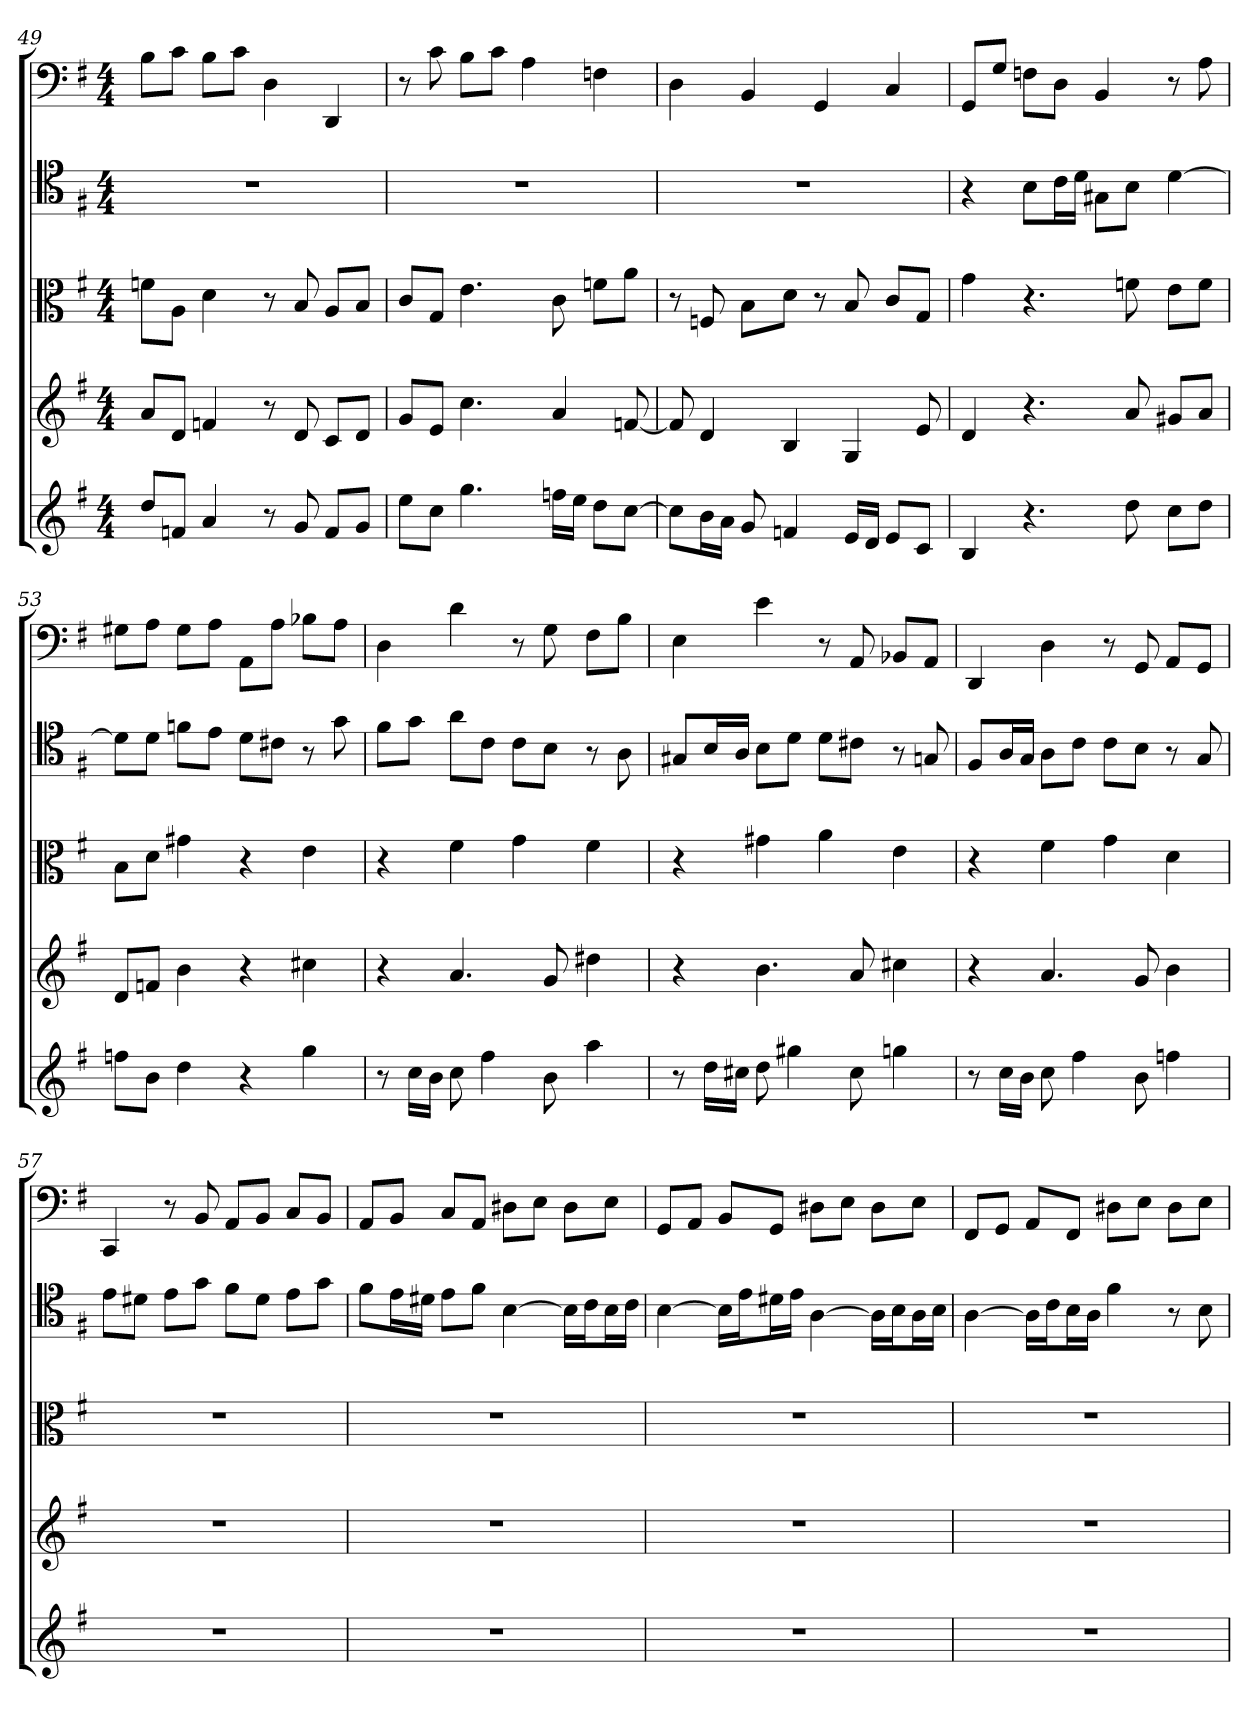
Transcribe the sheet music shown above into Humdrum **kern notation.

**kern	**kern	**kern	**kern	**kern
*part5	*part4	*part3	*part2	*part1
*staff5	*staff4	*staff3	*staff2	*staff1
*	*	*clefC3	*clefC4	*clefF4
*k[f#]	*k[f#]	*k[f#]	*k[f#]	*k[f#]
*e:	*e:	*e:	*e:	*e:
*M4/4	*M4/4	*M4/4	*M4/4	*M4/4
=49	=49	=49	=49	=49
8ddL	8aL	8fn\L	1r	8B\L
8fnJ	8dJ	8A\J	.	8c\J
4a	4fn	4d	.	8B\L
.	.	.	.	8c\J
8r	8r	8r	.	4D
8g	8d	8B	.	.
8fL	8cL	8A/L	.	4DD
8gJ	8dJ	8B/J	.	.
=50	=50	=50	=50	=50
8eeL	8gL	8c/L	1r	8r
8ccJ	8eJ	8G/J	.	8c
4.gg	4.cc	4.e	.	8B\L
.	.	.	.	8c\J
.	.	.	.	4A
16ffnLL	4a	8c	.	.
16eeJJ	.	.	.	.
8ddL	.	8fn\L	.	4Fn
[8ccJ	[8fn	8a\J	.	.
=51	=51	=51	=51	=51
8ccL]	8f]	8r	1r	4D
16bL	4d	8Fn	.	.
16aJJ	.	.	.	.
8g	.	8B\L	.	4BB
4fn	4B	8d\J	.	.
.	.	8r	.	4GG
16eLL	4G	8B	.	.
16dJJ	.	.	.	.
8eL	.	8c/L	.	4C
8cJ	8e	8G/J	.	.
=52	=52	=52	=52	=52
4B	4d	4g	4r	8GG/L
.	.	.	.	8G/J
4.r	4.r	4.r	8B\L	8Fn\L
.	.	.	16c\L	8D\J
.	.	.	16d\JJ	.
.	.	.	8G#X\L	4BB
8dd	8a	8fn	8B\J	.
8ccL	8g#XL	8e\L	[4d	8r
8ddJ	8aJ	8f\J	.	8A
=53	=53	=53	=53	=53
8ffnL	8dL	8B\L	8d\L]	8G#X\L
8bJ	8fnJ	8d\J	8d\J	8A\J
4dd	4b	4g#X	8fn\L	8G#\L
.	.	.	8e\J	8A\J
4r	4r	4r	8d\L	8AA\L
.	.	.	8c#X\J	8A\J
4gg	4cc#X	4e	8r	8B-X\L
.	.	.	8g	8A\J
=54	=54	=54	=54	=54
8r	4r	4r	8f#\L	4D
16ccLL	.	.	8g\J	.
16bJJ	.	.	.	.
8cc	4.a	4f#	8a\L	4d
4ff#	.	.	8c\J	.
.	.	4g	8c\L	8r
8b	8g	.	8B\J	8G
4aa	4dd#X	4f#	8r	8F#\L
.	.	.	8A	8B\J
=55	=55	=55	=55	=55
8r	4r	4r	8G#X/L	4E
16ddLL	.	.	16B/L	.
16cc#XJJ	.	.	16A/JJ	.
8dd	4.b	4g#X	8B\L	4e
4gg#X	.	.	8d\J	.
.	.	4a	8d\L	8r
8cc#	8a	.	8c#X\J	8AA
4ggn	4cc#X	4e	8r	8BB-X/L
.	.	.	8Gn	8AA/J
=56	=56	=56	=56	=56
8r	4r	4r	8F#/L	4DD
16ccLL	.	.	16A/L	.
16bJJ	.	.	16G/JJ	.
8cc	4.a	4f#	8A\L	4D
4ff#	.	.	8c\J	.
.	.	4g	8c\L	8r
8b	8g	.	8B\J	8GG
4ffn	4b	4d	8r	8AA/L
.	.	.	8G	8GG/J
=57	=57	=57	=57	=57
1r	1r	1r	8e\L	4CC
.	.	.	8d#X\J	.
.	.	.	8e\L	8r
.	.	.	8g\J	8BB
.	.	.	8f#\L	8AA/L
.	.	.	8d#\J	8BB/J
.	.	.	8e\L	8C/L
.	.	.	8g\J	8BB/J
=58	=58	=58	=58	=58
1r	1r	1r	8f#\L	8AA/L
.	.	.	16e\L	8BB/J
.	.	.	16d#X\JJ	.
.	.	.	8e\L	8C/L
.	.	.	8f#\J	8AA/J
.	.	.	[4B	8D#X\L
.	.	.	.	8E\J
.	.	.	16B\LL]	8D#\L
.	.	.	16c\J	.
.	.	.	16B\L	8E\J
.	.	.	16c\JJ	.
=59	=59	=59	=59	=59
1r	1r	1r	[4B	8GG/L
.	.	.	.	8AA/J
.	.	.	16B\LL]	8BB/L
.	.	.	16e\J	.
.	.	.	16d#X\L	8GG/J
.	.	.	16e\JJ	.
.	.	.	[4A	8D#X\L
.	.	.	.	8E\J
.	.	.	16A\LL]	8D#\L
.	.	.	16B\J	.
.	.	.	16A\L	8E\J
.	.	.	16B\JJ	.
=60	=60	=60	=60	=60
1r	1r	1r	[4A	8FF#/L
.	.	.	.	8GG/J
.	.	.	16A\LL]	8AA/L
.	.	.	16c\J	.
.	.	.	16B\L	8FF#/J
.	.	.	16A\JJ	.
.	.	.	4f#	8D#X\L
.	.	.	.	8E\J
.	.	.	8r	8D#\L
.	.	.	8B	8E\J
=	=	=	=	=
*-	*-	*-	*-	*-
